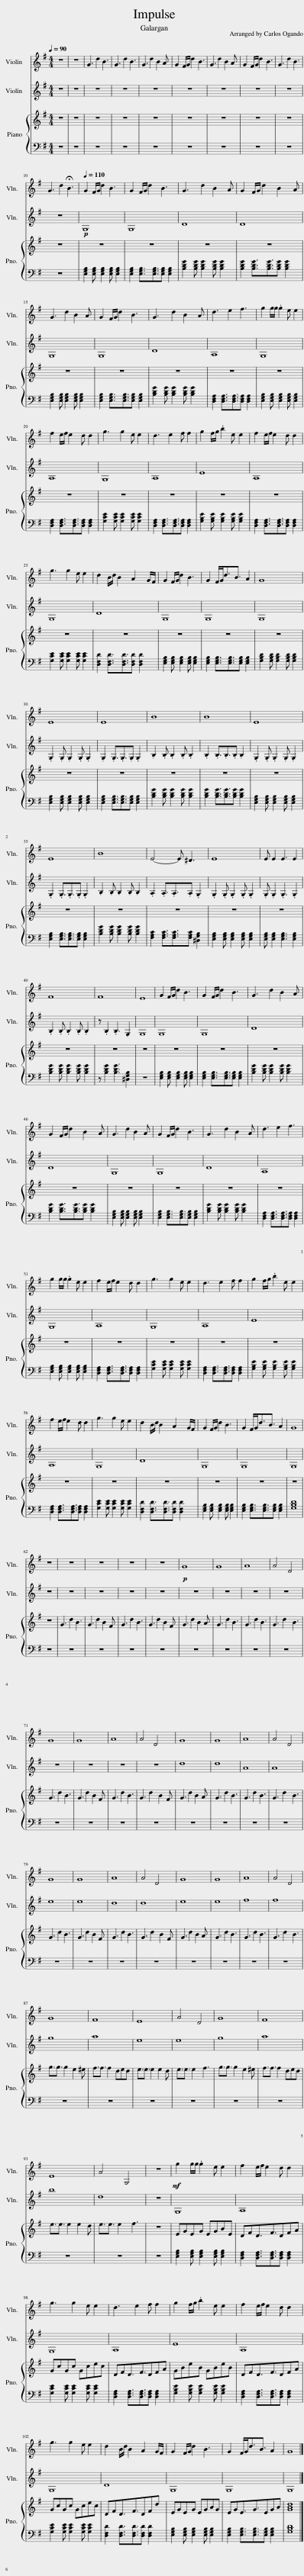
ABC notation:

X:1
%%score 1 2 { 3 | 4 }
L:1/8
Q:1/4=90
M:4/4
I:linebreak $
K:G
V:1 treble
V:2 treble
V:3 treble
V:4 bass
V:1
 z8 | z8 | G3 d2 B3 | G3 d2 B3 | G3 d2 B2 A | %5
 G2 F/G/ d2 B3 | G3 d2 B2 A | G2 F/G/ d2 B3 | G3 d2 B3 |$ G3 d2 !fermata!B3 | %10
[Q:1/4=110] G2 F/G/ d2 B3 | G2 F/G/ d2 B3 | G3 d2 B2 A | G2 F/G/ d2 B2 A |$ G3 d2 B2 A | %15
 G2 F/G/ d2 B3 | G3 d2 B2 A | d3 e2 f3 | g2 g/g/ .g2 e e2 |$ f2 e/f/ e2 d d2 | %20
 g3 g2 e e2 | d3 e2 f f2 | g2 f/g/ .b2 e e2 | f2 e/f/ e2 d d2 |$ g3 g2 e e2 | %25
 d2 B/d/ B2 A2 G/F/ | G2 F/G/ d2 B3 | G2 F/G<dB3/2 A2 | G8 |$ E8 | %30
 E8 | B8 | B8 | E8 |$ E8 | %35
 B8 | E4- E ^D3 | E8 | E E2 E3 E2 |$ F8 | %40
 F8 | E8 | G2 F/G/ d2 B3 | G2 F/G/ d2 B3 | G3 d2 B2 A |$ %45
 G2 F/G/ d2 B2 A | G3 d2 B2 A | G2 F/G/ d2 B3 | G3 d2 B2 A | d3 e2 f3 |$ %50
 g2 g/g/ .g2 e e2 | f2 e/f/ e2 d d2 | g3 g2 e e2 | d3 e2 f f2 | g2 f/g/ .b2 e e2 |$ %55
 f2 e/f/ e2 d d2 | g3 g2 e e2 | d2 B/d/ B2 A2 G/F/ | G2 F/G/ d2 B3 | G2 F/G<dB3/2 A2 | %60
 G8 |$ z8 | z8 | z8 | z8 | %65
 z8 |!p! G8 | G8 | A8 | A4 D4 |$ %70
 G8 | G8 | A8 | A4 D4 | G8 | %75
 G8 | A8 | A4 D4 |$ G8 | G8 | %80
 A8 | A4 D4 | G8 | G8 | A8 | %85
 A4 D4 |$ G8 | F8 | E8 | A4 D4 | %90
 G8 | F8 |$ E8 | A4 G,4 | z8 | %95
!mf! g2 g/g/ .g2 e e2 | f2 e/f/ e2 d d2 |$ g3 g2 e e2 | d3 e2 f f2 | g2 f/g/ .b2 e e2 | %100
 f2 e/f/ e2 d d2 |$ g3 g2 e e2 | d2 B/d/ B2 A2 G/F/ | G2 F/G/ d2 B3 | G2 F/G<dB3/2 A2 | %105
 G8 |] %106
V:2
 z8 | z8 | z8 | z8 | z8 | %5
 z8 | z8 | z8 | z8 |$ z8 | %10
!p! G,8 | G,8 | D8 | D8 |$ G,8 | %15
 G,8 | D8 | A,8 | G,8 |$ A,8 | %20
 G,8 | A,8 | E8 | A,8 |$ G,8 | %25
 D8 | G,8 | G,8 | G,8 |$ .G,2 .G, .G,2 .G, .G,2 | %30
 .G,2 .G,3/2.G,3/2.G, .G,2 | .B,2 .B, .B,2 .B, .B,2 | .B,2 .B,3/2.B,3/2.B, .B,2 | .G,2 .G, .G,2 .G, .G,2 |$ .G,2 .G,3/2.G,3/2.G, .G,2 | %35
 .B,2 .B, .B,2 .B, .B,2 | .A,2 .A,3/2.A,3/2.A, .G,2 | .G,2 .G, .G,2 .G, .G,2 | .G, .G,2 .G,3 .G,2 |$ .B,2 .B, .B,2 .B, .B,2 | %40
 z .B,2 .B,3 .G,2 | G,8 | G,8 | G,8 | D8 |$ %45
 D8 | G,8 | G,8 | D8 | A,8 |$ %50
 G,8 | A,8 | G,8 | A,8 | E8 |$ %55
 A,8 | G,8 | D8 | G,8 | G,8 | %60
 G,8 |$ z8 | z8 | z8 | z8 | %65
 z8 | z8 | z8 | z8 | z8 |$ %70
 z8 | z8 | z8 | z8 | d8 | %75
 d8 | A8 | A8 |$ e8 | e8 | %80
 d8 | d8 | e8 | e8 | f8 | %85
 f8 |$ g8 | a8 | e8 | e8 | %90
 g8 | a8 |$ b8 | d8 | z8 | %95
 G,8 | A,8 |$ G,8 | A,8 | E8 | %100
 A,8 |$ G,8 | D8 | G,8 | G,8 | %105
 G,8 |] %106
V:3
 z8 | z8 | z8 | z8 | z8 | %5
 z8 | z8 | z8 | z8 |$ z8 | %10
 z8 | z8 | z8 | z8 |$ z8 | %15
 z8 | z8 | z8 | z8 |$ z8 | %20
 z8 | z8 | z8 | z8 |$ z8 | %25
 z8 | z8 | z8 | z8 |$ z8 | %30
 z8 | z8 | z8 | z8 |$ z8 | %35
 z8 | z8 | z8 | z8 |$ z8 | %40
 z8 | z8 | z8 | z8 | z8 |$ %45
 z8 | z8 | z8 | z8 | z8 |$ %50
 z8 | z8 | z8 | z8 | z8 |$ %55
 z8 | z8 | z8 | z8 | z8 | %60
 z8 |$ z8 | G3 d2 B3 | G3 d2 B2 F | G3 d2 B3 | %65
 G3 d2 B2 F | G3 d2 B2 A | G3 d2 B3 | G3 d2 B3 | G3 d2 B3 |$ %70
 G3 d2 B3 | G3 d2 B2 F | G3 d2 B3 | G3 d2 B2 F | G3 d2 B2 A | %75
 G3 d2 B3 | G3 d2 B3 | G3 d2 B3 |$ G3 d2 B3 | G3 d2 B2 F | %80
 G3 d2 B3 | G3 d2 B2 F | G3 d2 B2 A | G3 d2 B3 | G3 d2 B3 | %85
 G3 d2 B3 |$ g3/2g3/2 g2 e2 ^e | f3/2f3/2 f2 ded | e3/2e3/2 e2 e2 d | e3/2e3/2 e2 f3 | %90
 g3/2g3/2 g2 e2 ^e | f3/2f3/2 f2 ded |$ e3/2e3/2 e2 e2 d | e3/2e3/2 e2 f3 | z8 | %95
 EGEG EGBE | DFD3/2F3/2DFA |$ GcGc Gcec | DFD3/2F3/2DFA | GBeB GBeB | %100
 DFD3/2F3/2DFA |$ GcGc Gcec | DFD3/2F3/2DFd | EGEG EGBG | EGE3/2G3/2EGB | %105
 [GBd]8 |] %106
V:4
 z8 | z8 | z8 | z8 | z8 | %5
 z8 | z8 | z8 | z8 |$ z8 | %10
 [E,G,B,]2 [E,G,B,] [E,G,B,]2 [E,G,B,] [E,G,B,]2 | [E,G,B,]2 [E,G,B,]3/2[E,G,B,]3/2[E,G,B,] [E,G,B,]2 | [B,DG]2 [B,DG] [B,DG]2 [B,DG] [B,DG]2 | [B,DG]2 [B,DG]3/2[B,DG]3/2[B,DG] [B,DG]2 |$ [E,G,B,]2 [E,G,B,] [E,G,B,]2 [E,G,B,] [E,G,B,]2 | %15
 [E,G,B,]2 [E,G,B,]3/2[E,G,B,]3/2[E,G,B,] [E,G,B,]2 | [B,DG]2 [B,DG] [B,DG]2 [B,DG] [B,DG]2 | [D,F,A,]2 [D,F,A,]3/2[D,F,A,]3/2[D,F,A,] [D,F,A,]2 | [E,G,B,]2 [E,G,B,] [E,G,B,]2 [E,G,B,] [E,G,B,]2 |$ [D,F,A,]2 [D,F,A,]3/2[D,F,A,]3/2[D,F,A,] [D,F,A,]2 | %20
 [G,CE]2 [G,CE] [G,CE]2 [G,CE] [G,CE]2 | [D,F,A,]2 [D,F,A,]3/2[D,F,A,]3/2[D,F,A,] [D,F,A,]2 | [G,B,E]2 [G,B,E] [G,B,E]2 [G,B,E] [G,B,E]2 | [D,F,A,]2 [D,F,A,]3/2[D,F,A,]3/2[D,F,A,] [D,F,A,]2 |$ [G,CE]2 [G,CE] [G,CE]2 [G,CE] [G,CE]2 | %25
 [D,F,D]2 [D,F,D]3/2[D,F,D]3/2[D,F,D] [D,F,D]2 | [E,G,B,]2 [E,G,B,] [E,G,B,]2 [E,G,B,] [E,G,B,]2 | [E,G,B,]2 [E,G,B,]3/2[E,G,B,]3/2[E,G,B,] [E,G,B,]2 | [G,B,D]2 [G,B,D] [G,B,D]2 [G,B,D] [G,B,D]2 |$ [E,G,B,]2 [E,G,B,] [E,G,B,]2 [E,G,B,] [E,G,B,]2 | %30
 [E,G,B,]2 [E,G,B,]3/2[E,G,B,]3/2[E,G,B,] [E,G,B,]2 | [B,DG]2 [B,DG] [B,DG]2 [B,DG] [B,DG]2 | [B,DG]2 [B,DG]3/2[B,DG]3/2[B,DG] [B,DG]2 | [E,G,B,]2 [E,G,B,] [E,G,B,]2 [E,G,B,] [E,G,B,]2 |$ [E,G,B,]2 [E,G,B,]3/2[E,G,B,]3/2[E,G,B,] [E,G,B,]2 | %35
 [B,DG]2 [B,DG] [B,DG]2 [B,DG] [B,DG]2 | [F,A,C]2 [F,A,C]3/2[F,A,C]3/2[F,A,C] [^D,G,B,]2 | [E,G,B,]2 [E,G,B,] [E,G,B,]2 [E,G,B,] [E,G,B,]2 | [E,G,B,] [E,G,B,]2 [E,G,B,]3 [E,G,B,]2 |$ [B,DG]2 [B,DG] [B,DG]2 [B,DG] [B,DG]2 | %40
 z [B,DG]2 [B,DG]3 [^D,G,B,]2 | z8 | [E,G,B,]2 [E,G,B,] [E,G,B,]2 [E,G,B,] [E,G,B,]2 | [E,G,B,]2 [E,G,B,]3/2[E,G,B,]3/2[E,G,B,] [E,G,B,]2 | [B,DG]2 [B,DG] [B,DG]2 [B,DG] [B,DG]2 |$ %45
 [B,DG]2 [B,DG]3/2[B,DG]3/2[B,DG] [B,DG]2 | [E,G,B,]2 [E,G,B,] [E,G,B,]2 [E,G,B,] [E,G,B,]2 | [E,G,B,]2 [E,G,B,]3/2[E,G,B,]3/2[E,G,B,] [E,G,B,]2 | [B,DG]2 [B,DG] [B,DG]2 [B,DG] [B,DG]2 | [D,F,A,]2 [D,F,A,]3/2[D,F,A,]3/2[D,F,A,] [D,F,A,]2 |$ %50
 [E,G,B,]2 [E,G,B,] [E,G,B,]2 [E,G,B,] [E,G,B,]2 | [D,F,A,]2 [D,F,A,]3/2[D,F,A,]3/2[D,F,A,] [D,F,A,]2 | [G,CE]2 [G,CE] [G,CE]2 [G,CE] [G,CE]2 | [D,F,A,]2 [D,F,A,]3/2[D,F,A,]3/2[D,F,A,] [D,F,A,]2 | [G,B,E]2 [G,B,E] [G,B,E]2 [G,B,E] [G,B,E]2 |$ %55
 [D,F,A,]2 [D,F,A,]3/2[D,F,A,]3/2[D,F,A,] [D,F,A,]2 | [G,CE]2 [G,CE] [G,CE]2 [G,CE] [G,CE]2 | [D,F,D]2 [D,F,D]3/2[D,F,D]3/2[D,F,D] [D,F,D]2 | [E,G,B,]2 [E,G,B,] [E,G,B,]2 [E,G,B,] [E,G,B,]2 | [E,G,B,]2 [E,G,B,]3/2[E,G,B,]3/2[E,G,B,] [E,G,B,]2 | %60
 [G,B,D]8 |$ z8 | z8 | z8 | z8 | %65
 z8 | z8 | z8 | z8 | z8 |$ %70
 z8 | z8 | z8 | z8 | z8 | %75
 z8 | z8 | z8 |$ z8 | z8 | %80
 z8 | z8 | z8 | z8 | z8 | %85
 z8 |$ z8 | z8 | z8 | z8 | %90
 z8 | z8 |$ z8 | z8 | z8 | %95
 [E,G,B,]2 [E,G,B,] [E,G,B,]2 [E,G,B,] [E,G,B,]2 | [D,F,A,]2 [D,F,A,]3/2[D,F,A,]3/2[D,F,A,] [D,F,A,]2 |$ [G,CE]2 [G,CE] [G,CE]2 [G,CE] [G,CE]2 | [D,F,A,]2 [D,F,A,]3/2[D,F,A,]3/2[D,F,A,] [D,F,A,]2 | [G,B,E]2 [G,B,E] [G,B,E]2 [G,B,E] [G,B,E]2 | %100
 [D,F,A,]2 [D,F,A,]3/2[D,F,A,]3/2[D,F,A,] [D,F,A,]2 |$ [G,CE]2 [G,CE] [G,CE]2 [G,CE] [G,CE]2 | [D,F,D]2 [D,F,D]3/2[D,F,D]3/2[D,F,D] [D,F,D]2 | [E,G,B,]2 [E,G,B,] [E,G,B,]2 [E,G,B,] [E,G,B,]2 | [E,G,B,]2 [E,G,B,]3/2[E,G,B,]3/2[E,G,B,] [E,G,B,]2 | %105
 [G,B,D]8 |] %106
